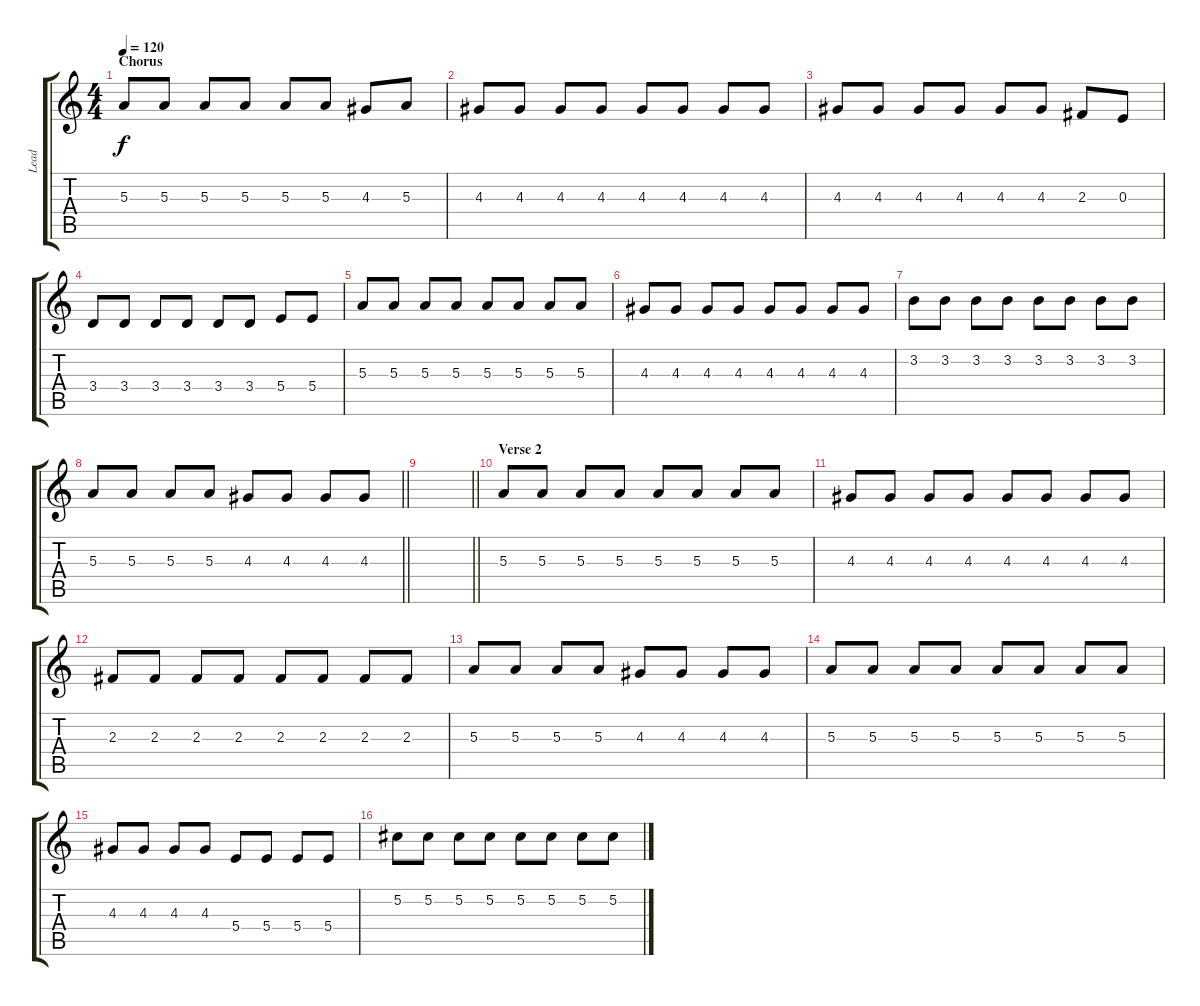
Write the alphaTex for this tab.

\track ("Lead" "Lead") {instrument distortionguitar}
\staff {score tabs}
\tuning (Db4 Ab3 E3 B2 Gb2 B1) {hide}
\ts (4 4)
\section ("" "Chorus")
\tempo 120
\clef g2
\ks c
5.3.8{dy f} 5.3.8 5.3.8 5.3.8 5.3.8 5.3.8 4.3.8 5.3.8 |
4.3.8 4.3.8 4.3.8 4.3.8 4.3.8 4.3.8 4.3.8 4.3.8 |
4.3.8 4.3.8 4.3.8 4.3.8 4.3.8 4.3.8 2.3.8 0.3.8 |
3.4.8 3.4.8 3.4.8 3.4.8 3.4.8 3.4.8 5.4.8 5.4.8 |
5.3.8 5.3.8 5.3.8 5.3.8 5.3.8 5.3.8 5.3.8 5.3.8 |
4.3.8 4.3.8 4.3.8 4.3.8 4.3.8 4.3.8 4.3.8 4.3.8 |
3.2.8 3.2.8 3.2.8 3.2.8 3.2.8 3.2.8 3.2.8 3.2.8 |
\barLineRight lightlight
5.3.8 5.3.8 5.3.8 5.3.8 4.3.8 4.3.8 4.3.8 4.3.8 |
\section ("" "")
\barLineRight lightlight
|
\section ("" "Verse 2")
5.3.8 5.3.8 5.3.8 5.3.8 5.3.8 5.3.8 5.3.8 5.3.8 |
4.3.8 4.3.8 4.3.8 4.3.8 4.3.8 4.3.8 4.3.8 4.3.8 |
2.3.8 2.3.8 2.3.8 2.3.8 2.3.8 2.3.8 2.3.8 2.3.8 |
5.3.8 5.3.8 5.3.8 5.3.8 4.3.8 4.3.8 4.3.8 4.3.8 |
5.3.8 5.3.8 5.3.8 5.3.8 5.3.8 5.3.8 5.3.8 5.3.8 |
4.3.8 4.3.8 4.3.8 4.3.8 5.4.8 5.4.8 5.4.8 5.4.8 |
5.2.8 5.2.8 5.2.8 5.2.8 5.2.8 5.2.8 5.2.8 5.2.8
